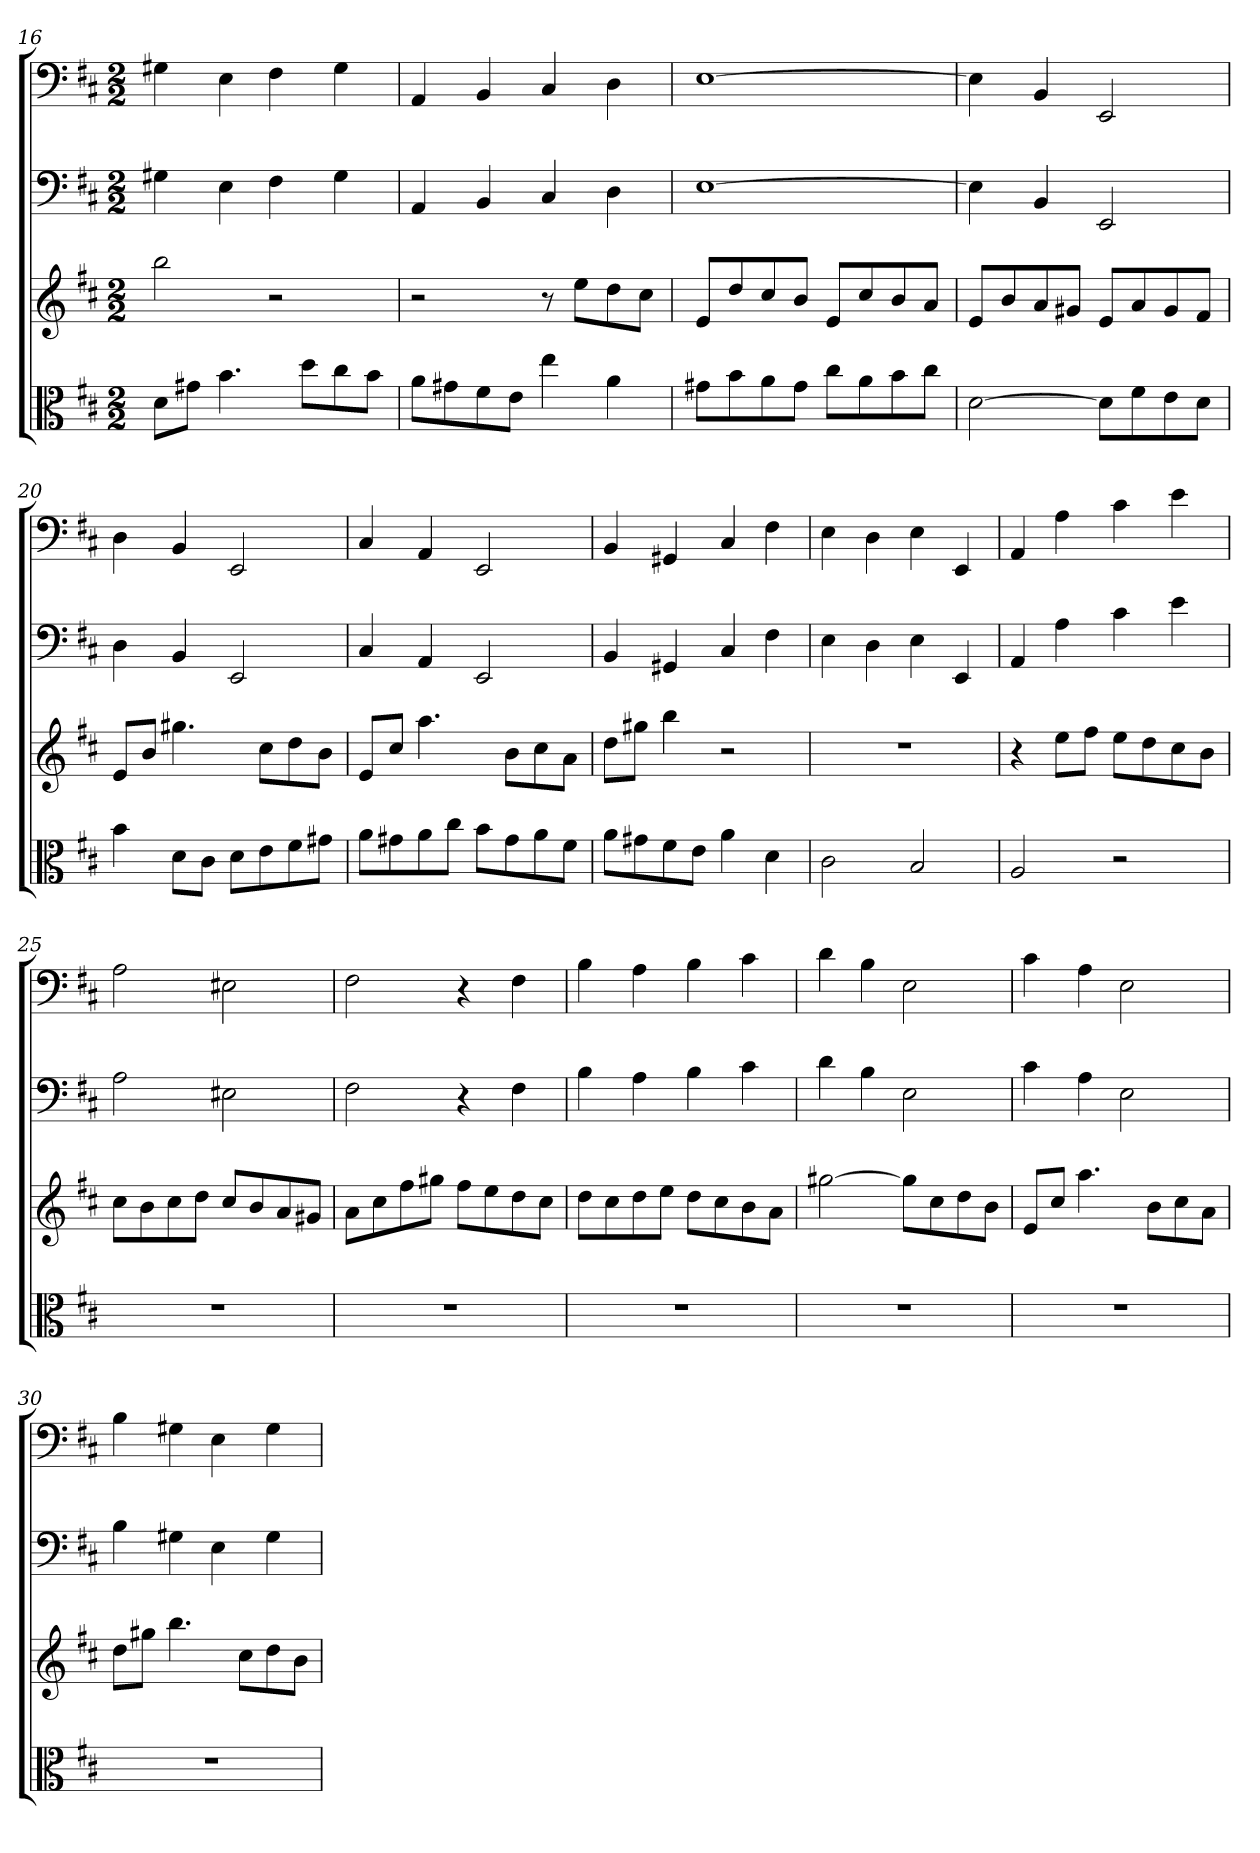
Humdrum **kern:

**kern	**kern	**kern	**kern
*part4	*part3	*part2	*part1
*staff4	*staff3	*staff2	*staff1
*clefC3	*	*clefF4	*clefF4
*k[f#c#]	*k[f#c#]	*k[f#c#]	*k[f#c#]
*D:	*D:	*D:	*D:
*M2/2	*M2/2	*M2/2	*M2/2
=16	=16	=16	=16
8d\L	2bb	4G#X	4G#X
8g#X\J	.	.	.
4.b	.	4E	4E
.	2r	4F#	4F#
8dd\L	.	.	.
8cc#\	.	4G#	4G#
8b\J	.	.	.
=17	=17	=17	=17
8a\L	2r	4AA	4AA
8g#X\	.	.	.
8f#\	.	4BB	4BB
8e\J	.	.	.
4ee	8r	4C#	4C#
.	8eeL	.	.
4a	8dd	4D	4D
.	8cc#J	.	.
=18	=18	=18	=18
8g#X\L	8eL	[1E	[1E
8b\	8dd	.	.
8a\	8cc#	.	.
8g#\J	8bJ	.	.
8cc#\L	8eL	.	.
8a\	8cc#	.	.
8b\	8b	.	.
8cc#\J	8aJ	.	.
=19	=19	=19	=19
[2d	8eL	4E]	4E]
.	8b	.	.
.	8a	4BB	4BB
.	8g#XJ	.	.
8d\L]	8eL	2EE	2EE
8f#\	8a	.	.
8e\	8g#	.	.
8d\J	8f#J	.	.
=20	=20	=20	=20
4b	8eL	4D	4D
.	8bJ	.	.
8d\L	4.gg#X	4BB	4BB
8c#\J	.	.	.
8d\L	.	2EE	2EE
8e\	8cc#L	.	.
8f#\	8dd	.	.
8g#X\J	8bJ	.	.
=21	=21	=21	=21
8a\L	8eL	4C#	4C#
8g#X\	8cc#J	.	.
8a\	4.aa	4AA	4AA
8cc#\J	.	.	.
8b\L	.	2EE	2EE
8g#\	8bL	.	.
8a\	8cc#	.	.
8f#\J	8aJ	.	.
=22	=22	=22	=22
8a\L	8ddL	4BB	4BB
8g#X\	8gg#XJ	.	.
8f#\	4bb	4GG#X	4GG#X
8e\J	.	.	.
4a	2r	4C#	4C#
4d	.	4F#	4F#
=23	=23	=23	=23
2c#	1r	4E	4E
.	.	4D	4D
2B	.	4E	4E
.	.	4EE	4EE
=24	=24	=24	=24
2A	4r	4AA	4AA
.	8eeL	4A	4A
.	8ff#J	.	.
2r	8eeL	4c#	4c#
.	8dd	.	.
.	8cc#	4e	4e
.	8bJ	.	.
=25	=25	=25	=25
1r	8cc#L	2A	2A
.	8b	.	.
.	8cc#	.	.
.	8ddJ	.	.
.	8cc#L	2E#X	2E#X
.	8b	.	.
.	8a	.	.
.	8g#XJ	.	.
=26	=26	=26	=26
1r	8aL	2F#	2F#
.	8cc#	.	.
.	8ff#	.	.
.	8gg#XJ	.	.
.	8ff#L	4r	4r
.	8ee	.	.
.	8dd	4F#	4F#
.	8cc#J	.	.
=27	=27	=27	=27
1r	8ddL	4B	4B
.	8cc#	.	.
.	8dd	4A	4A
.	8eeJ	.	.
.	8ddL	4B	4B
.	8cc#	.	.
.	8b	4c#	4c#
.	8aJ	.	.
=28	=28	=28	=28
1r	[2gg#X	4d	4d
.	.	4B	4B
.	8gg#L]	2E	2E
.	8cc#	.	.
.	8dd	.	.
.	8bJ	.	.
=29	=29	=29	=29
1r	8eL	4c#	4c#
.	8cc#J	.	.
.	4.aa	4A	4A
.	.	2E	2E
.	8bL	.	.
.	8cc#	.	.
.	8aJ	.	.
=30	=30	=30	=30
1r	8ddL	4B	4B
.	8gg#XJ	.	.
.	4.bb	4G#X	4G#X
.	.	4E	4E
.	8cc#L	.	.
.	8dd	4G#	4G#
.	8bJ	.	.
=	=	=	=
*-	*-	*-	*-
